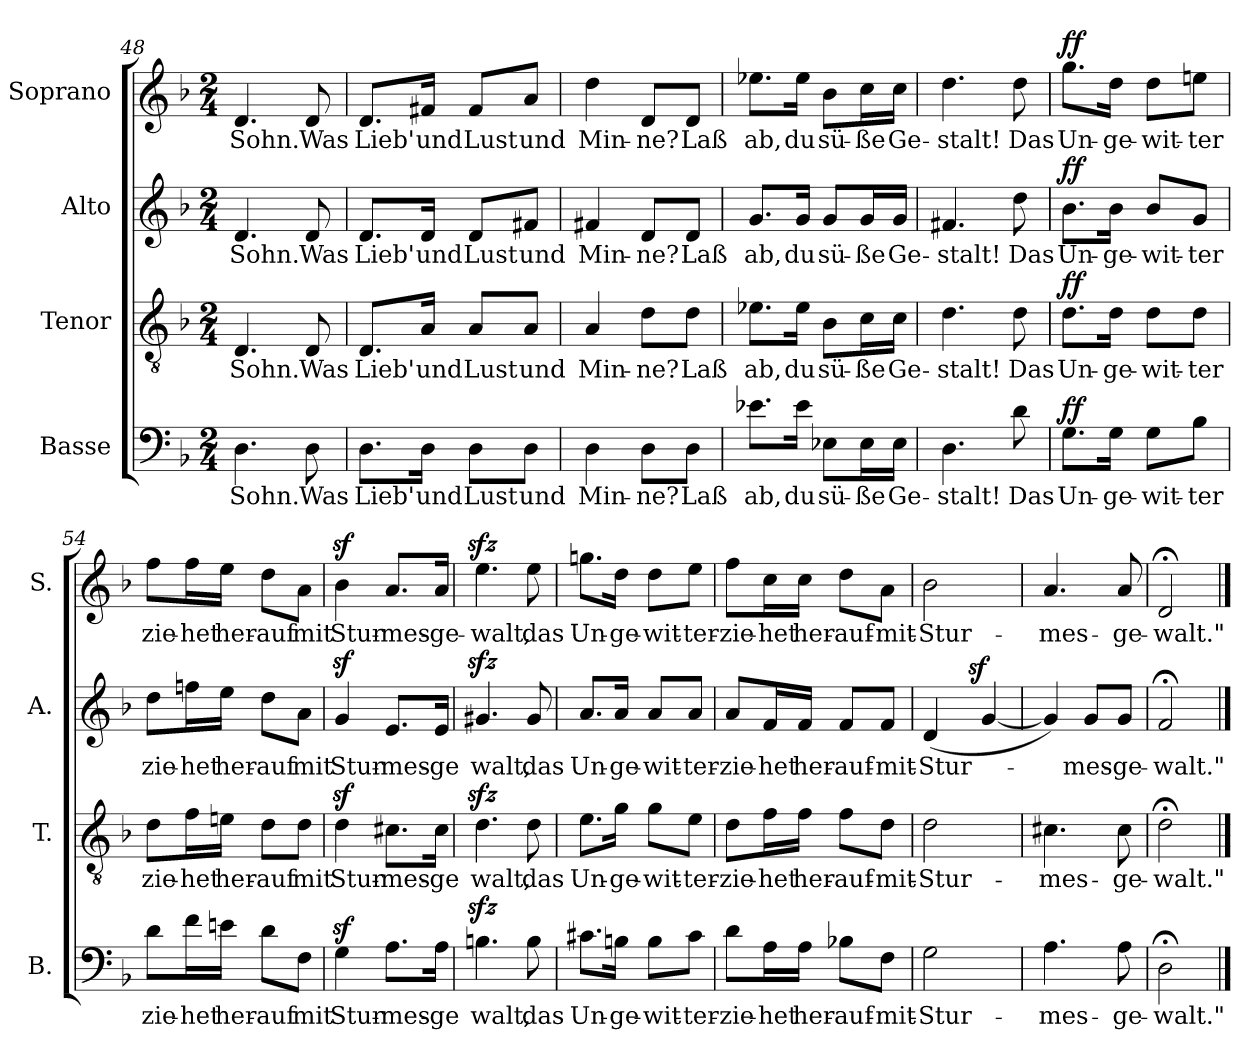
**kern	**text	**dynam	**kern	**text	**dynam	**kern	**text	**dynam	**kern	**text	**dynam
*part4	*part4	*part4	*part3	*part3	*part3	*part2	*part2	*part2	*part1	*part1	*part1
*staff4	*staff4	*staff4	*staff3	*staff3	*staff3	*staff2	*staff2	*staff2	*staff1	*staff1	*staff1
*I"Basse	*	*	*I"Tenor	*	*	*I"Alto	*	*	*I"Soprano	*	*
*I'B.	*	*	*I'T.	*	*	*I'A.	*	*	*I'S.	*	*
*clefF4	*	*	*clefGv2	*	*	*clefG2	*	*	*clefG2	*	*
*k[b-]	*	*	*k[b-]	*	*	*k[b-]	*	*	*k[b-]	*	*
*F:	*	*	*F:	*	*	*F:	*	*	*F:	*	*
*M2/4	*	*	*M2/4	*	*	*M2/4	*	*	*M2/4	*	*
=48	=48	=48	=48	=48	=48	=48	=48	=48	=48	=48	=48
!	!LO:LY:b	!	!	!LO:LY:b	!	!	!LO:LY:b	!	!	!LO:LY:b	!
4.D\	Sohn.	.	4.D/	Sohn.	.	4.d/	Sohn.	.	4.d/	Sohn.	.
!	!LO:LY:b	!	!	!LO:LY:b	!	!	!LO:LY:b	!	!	!LO:LY:b	!
8D\	Was	.	8D/	Was	.	8d/	Was	.	8d/	Was	.
=49	=49	=49	=49	=49	=49	=49	=49	=49	=49	=49	=49
!	!LO:LY:b	!	!	!LO:LY:b	!	!	!LO:LY:b	!	!	!LO:LY:b	!
8.D\L	Lieb'	.	8.D/L	Lieb'	.	8.d/L	Lieb'	.	8.d/L	Lieb'	.
!	!LO:LY:b	!	!	!LO:LY:b	!	!	!LO:LY:b	!	!	!LO:LY:b	!
16D\Jk	und	.	16A/Jk	und	.	16d/Jk	und	.	16f#X/Jk	und	.
!	!LO:LY:b	!	!	!LO:LY:b	!	!	!LO:LY:b	!	!	!LO:LY:b	!
8D\L	Lust	.	8A/L	Lust	.	8d/L	Lust	.	8f#/L	Lust	.
!	!LO:LY:b	!	!	!LO:LY:b	!	!	!LO:LY:b	!	!	!LO:LY:b	!
8D\J	und	.	8A/J	und	.	8f#X/J	und	.	8a/J	und	.
=50	=50	=50	=50	=50	=50	=50	=50	=50	=50	=50	=50
!	!LO:LY:b	!	!	!LO:LY:b	!	!	!LO:LY:b	!	!	!LO:LY:b	!
4D\	Min-	.	4A/	Min-	.	4f#X/	Min-	.	4dd\	Min-	.
!	!LO:LY:b	!	!	!LO:LY:b	!	!	!LO:LY:b	!	!	!LO:LY:b	!
8D\L	-ne?	.	8d\L	-ne?	.	8d/L	-ne?	.	8d/L	-ne?	.
!	!LO:LY:b	!	!	!LO:LY:b	!	!	!LO:LY:b	!	!	!LO:LY:b	!
8D\J	Laß	.	8d\J	Laß	.	8d/J	Laß	.	8d/J	Laß	.
!!LO:LB:g=z
=51	=51	=51	=51	=51	=51	=51	=51	=51	=51	=51	=51
!	!LO:LY:b	!	!	!LO:LY:b	!	!	!LO:LY:b	!	!	!LO:LY:b	!
8.e-X\L	ab,	.	8.e-X\L	ab,	.	8.g/L	ab,	.	8.ee-X\L	ab,	.
!	!LO:LY:b	!	!	!LO:LY:b	!	!	!LO:LY:b	!	!	!LO:LY:b	!
16e-\Jk	du	.	16e-\Jk	du	.	16g/Jk	du	.	16ee-\Jk	du	.
!	!LO:LY:b	!	!	!LO:LY:b	!	!	!LO:LY:b	!	!	!LO:LY:b	!
8E-X\L	sü-	.	8B-\L	sü-	.	8g/L	sü-	.	8b-\L	sü-	.
!	!LO:LY:b	!	!	!LO:LY:b	!	!	!LO:LY:b	!	!	!LO:LY:b	!
16E-\L	-ße	.	16c\L	-ße	.	16g/L	-ße	.	16cc\L	-ße	.
!	!LO:LY:b	!	!	!LO:LY:b	!	!	!LO:LY:b	!	!	!LO:LY:b	!
16E-\JJ	Ge-	.	16c\JJ	Ge-	.	16g/JJ	Ge-	.	16cc\JJ	Ge-	.
=52	=52	=52	=52	=52	=52	=52	=52	=52	=52	=52	=52
!	!LO:LY:b	!	!	!LO:LY:b	!	!	!LO:LY:b	!	!	!LO:LY:b	!
4.D\	-stalt!	.	4.d\	-stalt!	.	4.f#X/	-stalt!	.	4.dd\	-stalt!	.
!	!LO:LY:b	!	!	!LO:LY:b	!	!	!LO:LY:b	!	!	!LO:LY:b	!
8d\	Das	.	8d\	Das	.	8dd\	Das	.	8dd\	Das	.
=53	=53	=53	=53	=53	=53	=53	=53	=53	=53	=53	=53
!	!LO:LY:b	!LO:DY:a	!	!LO:LY:b	!LO:DY:a	!	!LO:LY:b	!LO:DY:a	!	!LO:LY:b	!LO:DY:a
8.G\L	Un-	ff	8.d\L	Un-	ff	8.b-\L	Un-	ff	8.gg\L	Un-	ff
!	!LO:LY:b	!	!	!LO:LY:b	!	!	!LO:LY:b	!	!	!LO:LY:b	!
16G\Jk	-ge-	.	16d\Jk	-ge-	.	16b-\Jk	-ge-	.	16dd\Jk	-ge-	.
!	!LO:LY:b	!	!	!LO:LY:b	!	!	!LO:LY:b	!	!	!LO:LY:b	!
8G\L	-wit-	.	8d\L	-wit-	.	8b-/L	-wit-	.	8dd\L	-wit-	.
!	!LO:LY:b	!	!	!LO:LY:b	!	!	!LO:LY:b	!	!	!LO:LY:b	!
8B-\J	-ter	.	8d\J	-ter	.	8g/J	-ter	.	8een\J	-ter	.
=54	=54	=54	=54	=54	=54	=54	=54	=54	=54	=54	=54
!	!LO:LY:b	!	!	!LO:LY:b	!	!	!LO:LY:b	!	!	!LO:LY:b	!
8d\L	zie-	.	8d\L	zie-	.	8dd\L	zie-	.	8ff\L	zie-	.
!	!LO:LY:b	!	!	!LO:LY:b	!	!	!LO:LY:b	!	!	!LO:LY:b	!
16f\L	-het	.	16f\L	-het	.	16ffn\L	-het	.	16ff\L	-het	.
!	!LO:LY:b	!	!	!LO:LY:b	!	!	!LO:LY:b	!	!	!LO:LY:b	!
16en\JJ	her-	.	16en\JJ	her-	.	16ee\JJ	her-	.	16ee\JJ	her-	.
!	!LO:LY:b	!	!	!LO:LY:b	!	!	!LO:LY:b	!	!	!LO:LY:b	!
8d\L	-auf	.	8d\L	-auf	.	8dd\L	-auf	.	8dd\L	-auf	.
!	!LO:LY:b	!	!	!LO:LY:b	!	!	!LO:LY:b	!	!	!LO:LY:b	!
8F\J	mit	.	8d\J	mit	.	8a\J	mit	.	8a\J	mit	.
=55	=55	=55	=55	=55	=55	=55	=55	=55	=55	=55	=55
!	!LO:LY:b	!	!	!LO:LY:b	!	!	!LO:LY:b	!	!	!LO:LY:b	!
4Gz>\	Stur-	.	4dz>\	Stur-	.	4gz>/	Stur-	.	4b-z>\	Stur-	.
!	!LO:LY:b	!	!	!LO:LY:b	!	!	!LO:LY:b	!	!	!LO:LY:b	!
8.A\L	-mes-	.	8.c#X\L	-mes-	.	8.e/L	-mes-	.	8.a/L	-mes-	.
!	!LO:LY:b	!	!	!LO:LY:b	!	!	!LO:LY:b	!	!	!LO:LY:b	!
16A\Jk	-ge	.	16c#\Jk	-ge	.	16e/Jk	-ge	.	16a/Jk	-ge-	.
!!LO:LB:g=z
=56	=56	=56	=56	=56	=56	=56	=56	=56	=56	=56	=56
!	!LO:LY:b	!	!	!LO:LY:b	!	!	!LO:LY:b	!	!	!LO:LY:b	!
4.Bnzz<\	walt,	.	4.dzz<\	walt,	.	4.g#Xzz</	walt,	.	4.eezz<\	walt,	.
!	!LO:LY:b	!	!	!LO:LY:b	!	!	!LO:LY:b	!	!	!LO:LY:b	!
8B\	das	.	8d\	das	.	8g#/	das	.	8ee\	das	.
=57	=57	=57	=57	=57	=57	=57	=57	=57	=57	=57	=57
!	!LO:LY:b	!	!	!LO:LY:b	!	!	!LO:LY:b	!	!	!LO:LY:b	!
8.c#X\L	Un-	.	8.e\L	Un-	.	8.a/L	Un-	.	8.ggn\L	Un-	.
!	!LO:LY:b	!	!	!LO:LY:b	!	!	!LO:LY:b	!	!	!LO:LY:b	!
16Bn\Jk	-ge-	.	16g\Jk	-ge-	.	16a/Jk	-ge-	.	16dd\Jk	-ge-	.
!	!LO:LY:b	!	!	!LO:LY:b	!	!	!LO:LY:b	!	!	!LO:LY:b	!
8B\L	-wit-	.	8g\L	-wit-	.	8a/L	-wit-	.	8dd\L	-wit-	.
!	!LO:LY:b	!	!	!LO:LY:b	!	!	!LO:LY:b	!	!	!LO:LY:b	!
8c#\J	-ter-	.	8e\J	-ter-	.	8a/J	-ter-	.	8ee\J	-ter-	.
=58	=58	=58	=58	=58	=58	=58	=58	=58	=58	=58	=58
!	!LO:LY:b	!	!	!LO:LY:b	!	!	!LO:LY:b	!	!	!LO:LY:b	!
8d\L	-zie-	.	8d\L	-zie-	.	8a/L	-zie-	.	8ff\L	-zie-	.
!	!LO:LY:b	!	!	!LO:LY:b	!	!	!LO:LY:b	!	!	!LO:LY:b	!
16A\L	-het	.	16f\L	-het	.	16f/L	-het	.	16cc\L	-het	.
!	!LO:LY:b	!	!	!LO:LY:b	!	!	!LO:LY:b	!	!	!LO:LY:b	!
16A\JJ	her-	.	16f\JJ	her-	.	16f/JJ	her-	.	16cc\JJ	her-	.
!	!LO:LY:b	!	!	!LO:LY:b	!	!	!LO:LY:b	!	!	!LO:LY:b	!
8B-X\L	-auf-	.	8f\L	-auf-	.	8f/L	-auf-	.	8dd\L	-auf-	.
!	!LO:LY:b	!	!	!LO:LY:b	!	!	!LO:LY:b	!	!	!LO:LY:b	!
8F\J	-mit-	.	8d\J	-mit-	.	8f/J	-mit-	.	8a\J	-mit-	.
=59	=59	=59	=59	=59	=59	=59	=59	=59	=59	=59	=59
!	!LO:LY:b	!	!	!LO:LY:b	!	!	!LO:LY:b	!	!	!LO:LY:b	!
*	*	*	*	*	*	*^	*	*	*	*	*
2G\	-Stur-	.	2d\	-Stur-	.	(<4d/	6ryy	-Stur-	.	2b-\	-Stur-	.
.	.	.	.	.	.	.	24ryy	.	.	.	.	.
!	!	!	!	!	!	!	!	!	!LO:DY:a	!	!	!
.	.	.	.	.	.	.	6..ryy	.	sf	.	.	.
.	.	.	.	.	.	[<4g/	.	.	.	.	.	.
=60	=60	=60	=60	=60	=60	=60	=60	=60	=60	=60	=60	=60
!	!LO:LY:b	!	!	!LO:LY:b	!	!	!	!	!	!	!LO:LY:b	!
*	*	*	*	*	*	*v	*v	*	*	*	*	*
4.A\	-mes-	.	4.c#X\	-mes-	.	4g/])	.	.	4.a/	-mes-	.
!	!	!	!	!	!	!	!LO:LY:b	!	!	!	!
.	.	.	.	.	.	8g/L	-mes-	.	.	.	.
!	!LO:LY:b	!	!	!LO:LY:b	!	!	!LO:LY:b	!	!	!LO:LY:b	!
8A\	-ge-	.	8c#\	-ge-	.	8g/J	-ge-	.	8a/	-ge-	.
=61	=61	=61	=61	=61	=61	=61	=61	=61	=61	=61	=61
!	!LO:LY:b	!	!	!LO:LY:b	!	!	!LO:LY:b	!	!	!LO:LY:b	!
2D;<\	-walt."	.	2d;<\	-walt."	.	2f;</	-walt."	.	2d;</	-walt."	.
==	==	==	==	==	==	==	==	==	==	==	==
*-	*-	*-	*-	*-	*-	*-	*-	*-	*-	*-	*-
